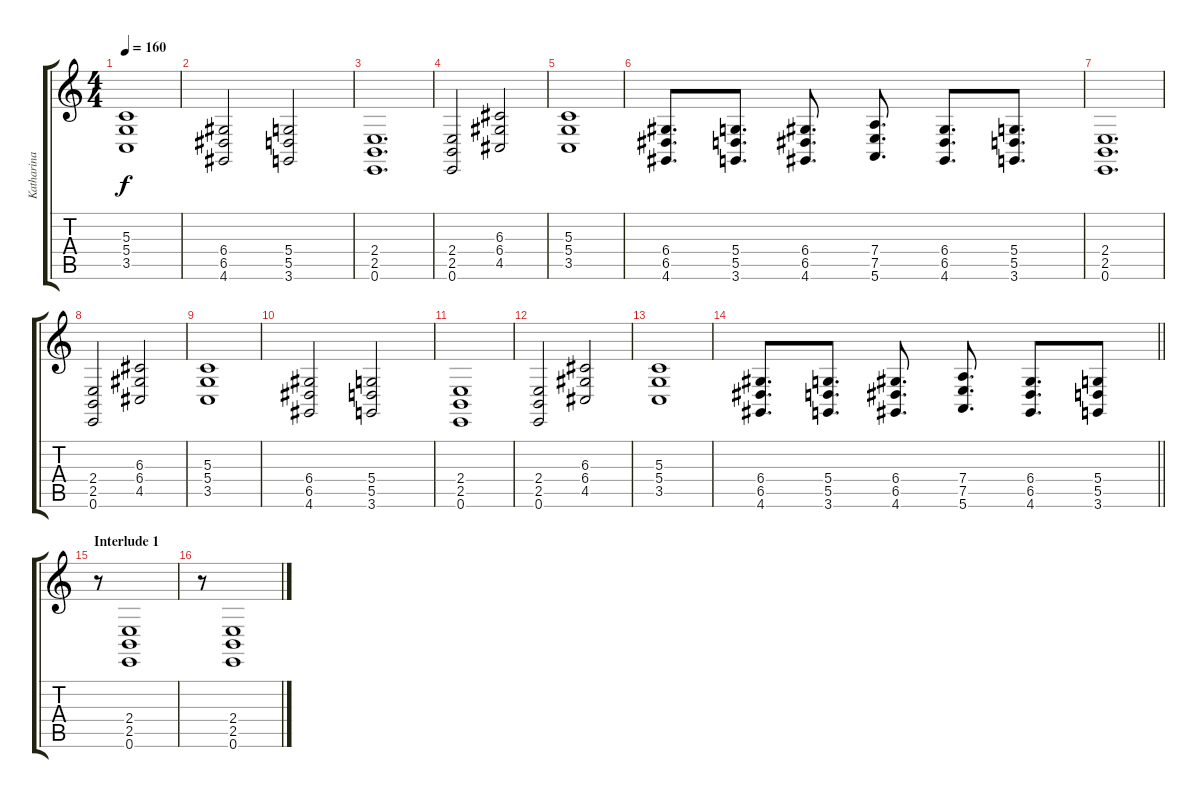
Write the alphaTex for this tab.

\track ("Katharina" "Katharina") {instrument pad4choir}
\staff {score tabs}
\tuning (E4 B3 G3 D3 A2 E2) {hide}
\ts (4 4)
\tempo 160
\clef g2
\ks c
(5.3 5.4 3.5).1{dy f} |
(6.4 6.5 4.6).2 (5.4 5.5 3.6).2 |
(2.4 2.5 0.6).1{d} |
(2.4 2.5 0.6).2 (6.3 6.4 4.5).2 |
(5.3 5.4 3.5).1 |
(6.4 6.5 4.6).8{d} (5.4 5.5 3.6).8{d} (6.4 6.5 4.6).8{d} (7.4 7.5 5.6).8{d} (6.4 6.5 4.6).8{d} (5.4 5.5 3.6).8{d} |
(2.4 2.5 0.6).1{d} |
(2.4 2.5 0.6).2 (6.3 6.4 4.5).2 |
(5.3 5.4 3.5).1 |
(6.4 6.5 4.6).2 (5.4 5.5 3.6).2 |
(2.4 2.5 0.6).1 |
(2.4 2.5 0.6).2 (6.3 6.4 4.5).2 |
(5.3 5.4 3.5).1 |
\barLineRight lightlight
(6.4 6.5 4.6).8{d} (5.4 5.5 3.6).8{d} (6.4 6.5 4.6).8{d} (7.4 7.5 5.6).8{d} (6.4 6.5 4.6).8{d} (5.4 5.5 3.6).8 |
\section ("" "Interlude 1")
r.8 (2.4 2.5 0.6).1 |
r.8 (2.4 2.5 0.6).1
